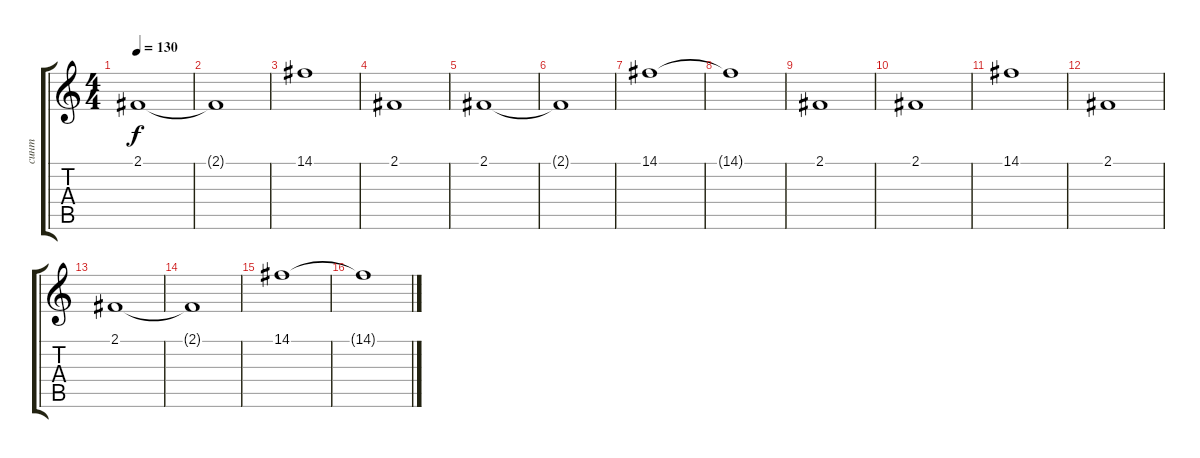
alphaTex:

\track ("синт" "синт") {instrument tremolostrings}
\staff {score tabs}
\tuning (E4 B3 G3 D3 A2 E2) {hide}
\ts (4 4)
\tempo 130
\clef g2
\ks c
2.1.1{dy f} |
2.1{t}.1 |
14.1.1 |
2.1.1 |
2.1.1 |
2.1{t}.1 |
14.1.1 |
14.1{t}.1 |
2.1.1 |
2.1.1 |
14.1.1 |
2.1.1 |
2.1.1 |
2.1{t}.1 |
14.1.1 |
14.1{t}.1
